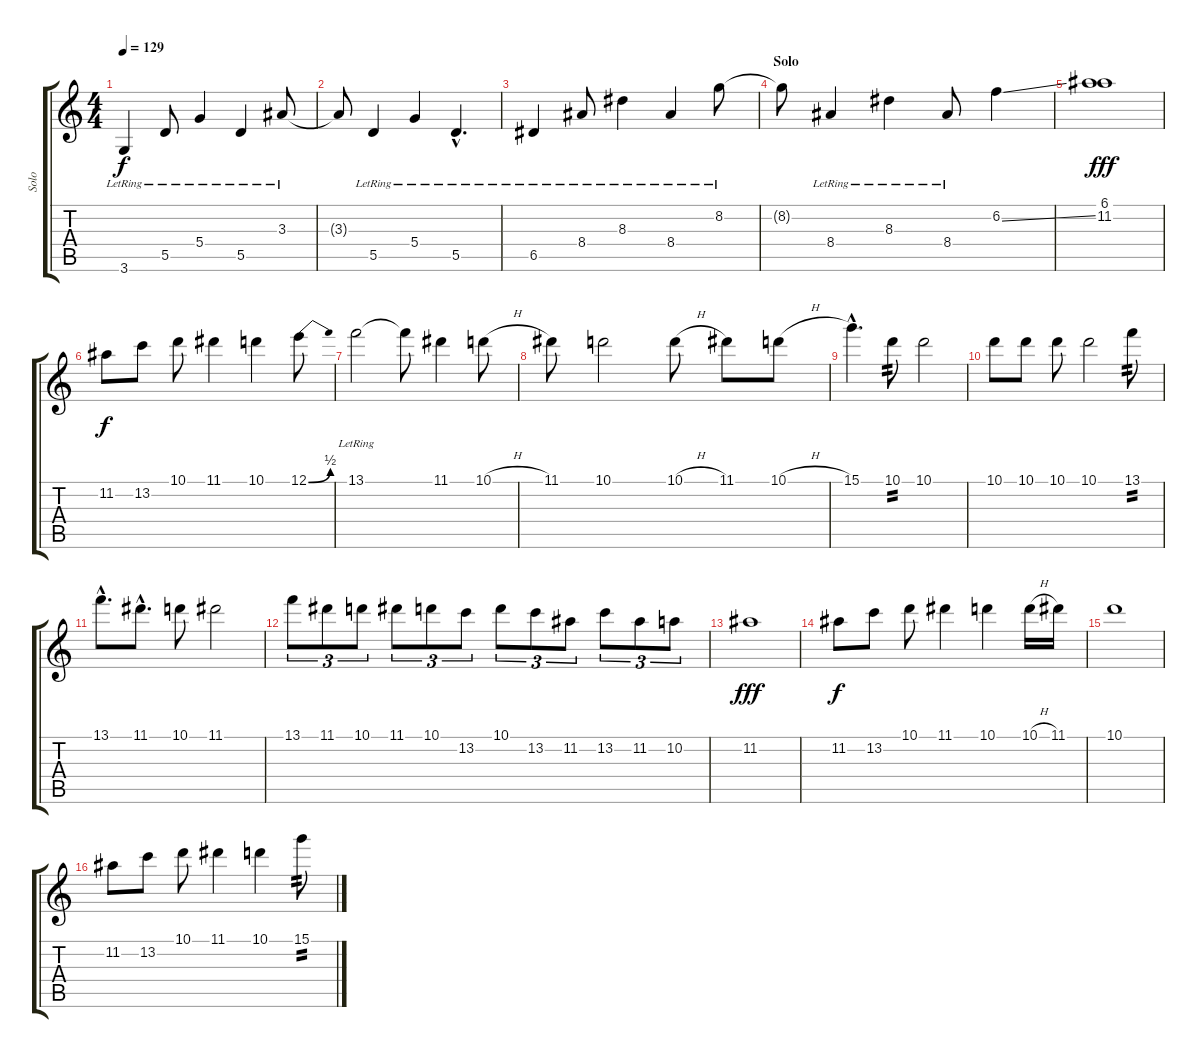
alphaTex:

\track ("Solo" "Solo") {instrument overdrivenguitar}
\staff {score tabs}
\tuning (E4 B3 G3 D3 A2 E2) {hide}
\ts (4 4)
\tempo 129
\clef g2
\ks c
3.6{lr}.4{dy f} 5.5{lr}.8 5.4{lr}.4 5.5{lr}.4 3.3{lr}.8 |
3.3{t}.8 5.5{lr}.4 5.4{lr}.4 5.5{hac lr}.4{d} |
6.5{lr}.4 8.4{lr}.8 8.3{lr}.4 8.4{lr}.4 8.2{lr}.8 |
\section ("" "Solo")
8.2{t}.8 8.4{lr}.4 8.3{lr}.4 8.4{lr}.8 6.2{ss}.4 |
(6.1 11.2).1{dy fff} |
11.2.8{dy f} 13.2.8 10.1.8 11.1.4 10.1.4 12.1{be (bend 0 0 60 2)}.8 |
13.1{lr}.2 13.1{t}.8 11.1.4 10.1{h}.8 |
11.1.8 10.1.2 10.1{h}.8 11.1.8 10.1{h}.8 |
15.1{hac}.4{d} 10.1.8{tp 2} 10.1.2 |
10.1.8 10.1.8 10.1.8 10.1.2 13.1.8{tp 2} |
13.1{hac}.8{d} 11.1{hac}.8{d} 10.1.8 11.1.2 |
13.1.8{tu (3 2)} 11.1.8{tu (3 2)} 10.1.8{tu (3 2)} 11.1.8{tu (3 2)} 10.1.8{tu (3 2)} 13.2.8{tu (3 2)} 10.1.8{tu (3 2)} 13.2.8{tu (3 2)} 11.2.8{tu (3 2)} 13.2.8{tu (3 2)} 11.2.8{tu (3 2)} 10.2.8{tu (3 2)} |
11.2.1{dy fff} |
11.2.8{dy f} 13.2.8 10.1.8 11.1.4 10.1.4 10.1{h}.16 11.1.16 |
10.1.1 |
11.2.8 13.2.8 10.1.8 11.1.4 10.1.4 15.1.8{tp 2}
